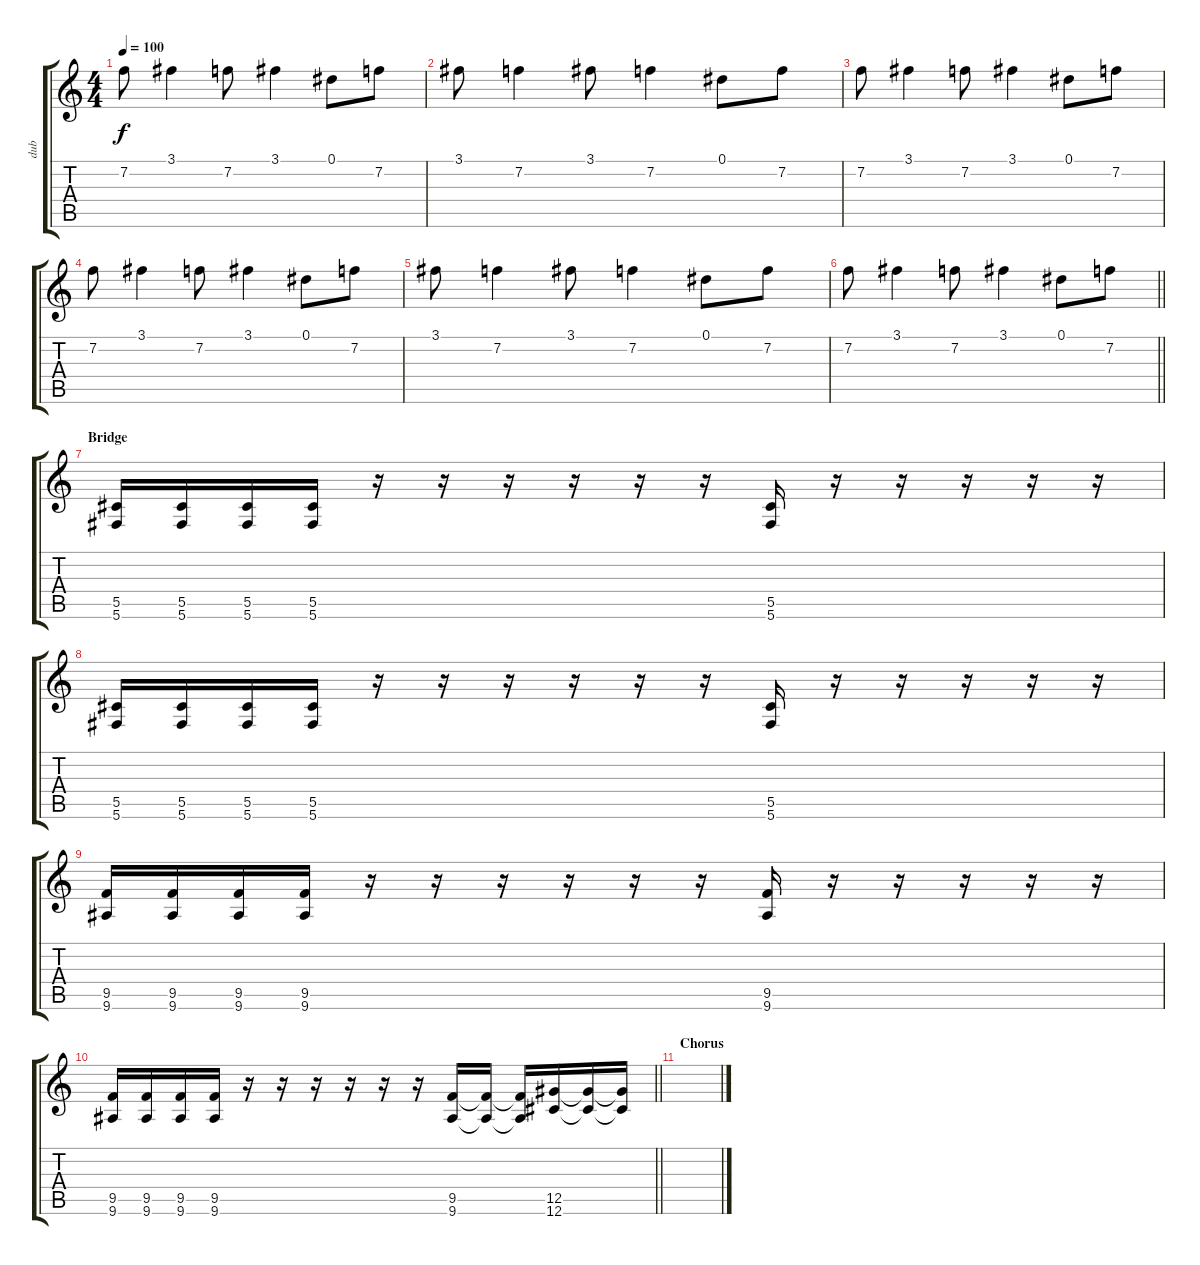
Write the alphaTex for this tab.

\track ("dub" "dub") {instrument electricguitarmuted}
\staff {score tabs}
\tuning (Eb4 Bb3 Gb3 Db3 Ab2 Db2) {hide}
\ts (4 4)
\tempo 100
\clef g2
\ks c
7.2.8{dy f} 3.1.4 7.2.8 3.1.4 0.1.8 7.2.8 |
3.1.8 7.2.4 3.1.8 7.2.4 0.1.8 7.2.8 |
7.2.8 3.1.4 7.2.8 3.1.4 0.1.8 7.2.8 |
7.2.8 3.1.4 7.2.8 3.1.4 0.1.8 7.2.8 |
3.1.8 7.2.4 3.1.8 7.2.4 0.1.8 7.2.8 |
\barLineRight lightlight
7.2.8 3.1.4 7.2.8 3.1.4 0.1.8 7.2.8 |
\section ("" "Bridge")
(5.5 5.6).16{instrument distortionguitar} (5.5 5.6).16 (5.5 5.6).16 (5.5 5.6).16 r.16 r.16 r.16 r.16 r.16 r.16 (5.5 5.6).16 r.16 r.16 r.16 r.16 r.16 |
(5.5 5.6).16{instrument distortionguitar} (5.5 5.6).16 (5.5 5.6).16 (5.5 5.6).16 r.16 r.16 r.16 r.16 r.16 r.16 (5.5 5.6).16 r.16 r.16 r.16 r.16 r.16 |
(9.5 9.6).16{instrument distortionguitar} (9.5 9.6).16 (9.5 9.6).16 (9.5 9.6).16 r.16 r.16 r.16 r.16 r.16 r.16 (9.5 9.6).16 r.16 r.16 r.16 r.16 r.16 |
\barLineRight lightlight
(9.5 9.6).16{instrument distortionguitar} (9.5 9.6).16 (9.5 9.6).16 (9.5 9.6).16 r.16 r.16 r.16 r.16 r.16 r.16 (9.5 9.6).16 (9.5{t} 9.6{t}).16 (9.5{t} 9.6{t}).16 (12.5 12.6).16 (12.5{t} 12.6{t}).16 (12.5{t} 12.6{t}).16 |
\section ("" "Chorus")
